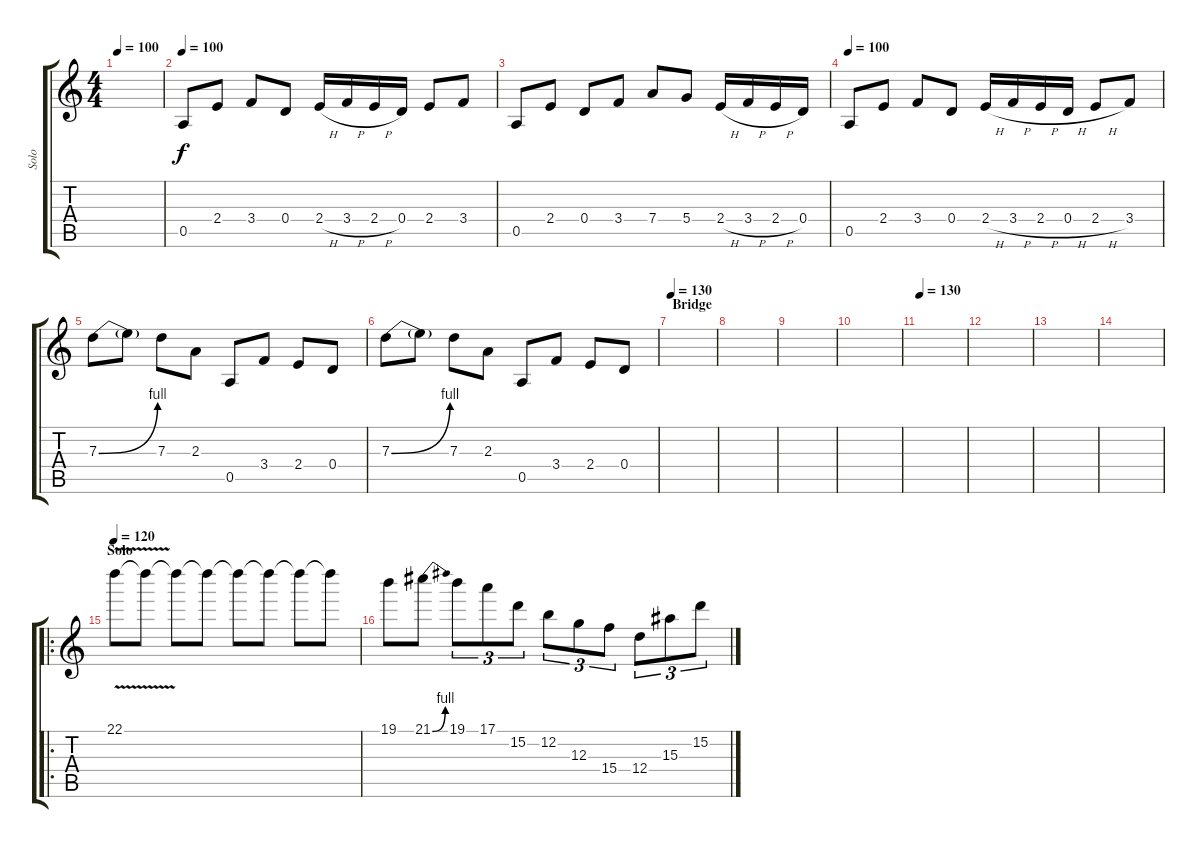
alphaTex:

\track ("Solo" "Solo") {instrument distortionguitar}
\staff {score tabs}
\tuning (E4 B3 G3 D3 A2 E2) {hide}
\ts (4 4)
\tempo 100
\clef g2
\ks c
|
\tempo 100
0.5.8 2.4.8 3.4.8 0.4.8 2.4{h}.16 3.4{h}.16 2.4{h}.16 0.4.16 2.4.8 3.4.8 |
0.5.8 2.4.8 0.4.8 3.4.8 7.4.8 5.4.8 2.4{h}.16 3.4{h}.16 2.4{h}.16 0.4.16 |
\tempo 100
0.5.8 2.4.8 3.4.8 0.4.8 2.4{h}.16 3.4{h}.16 2.4{h}.16 0.4{h}.16 2.4{h}.8 3.4.8 |
7.3{be (bend 0 0 60 4)}.8 7.3{t}.8 7.3.8 2.3.8 0.5.8 3.4.8 2.4.8 0.4.8 |
7.3{be (bend 0 0 60 4)}.8 7.3{t}.8 7.3.8 2.3.8 0.5.8 3.4.8 2.4.8 0.4.8 |
\section ("" "Bridge ")
\tempo 130
|
|
|
|
\tempo 130
|
|
|
|
\ro
\section ("" "Solo")
\tempo 120
22.1{v}.8 22.1{t}.8 22.1{t}.8 22.1{t}.8 22.1{t}.8 22.1{t}.8 22.1{t}.8 22.1{t}.8 |
19.1.8 21.1{be (bend 0 0 60 4)}.8 19.1.8{tu (3 2)} 17.1.8{tu (3 2)} 15.2.8{tu (3 2)} 12.2.8{tu (3 2)} 12.3.8{tu (3 2)} 15.4.8{tu (3 2)} 12.4.8{tu (3 2)} 15.3.8{tu (3 2)} 15.2.8{tu (3 2)}
